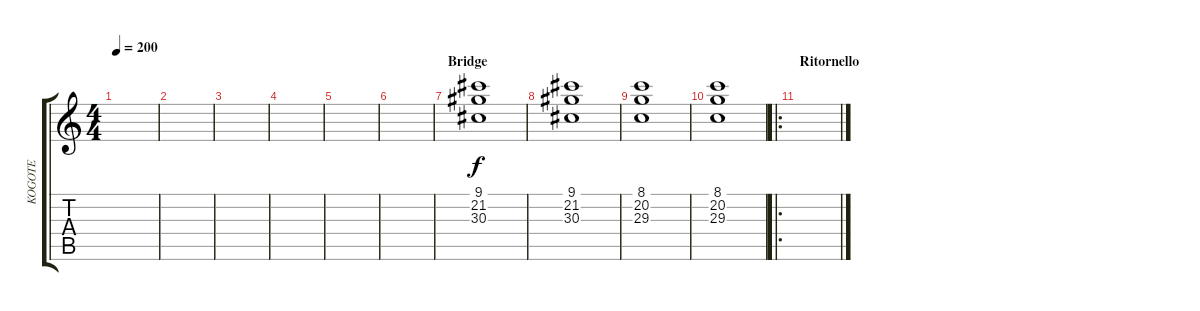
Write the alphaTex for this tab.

\track ("KOGOTE" "KOGOTE") {instrument drawbarorgan}
\staff {score tabs}
\tuning (E4 B3 G3 D3 A2 E2) {hide}
\ts (4 4)
\tempo 200
\clef g2
\ks c
|
|
|
|
|
|
\section ("" "Bridge")
(9.1 21.2 30.3).1 |
(9.1 21.2 30.3).1 |
(8.1 20.2 29.3).1 |
(8.1 20.2 29.3).1 |
\ro
\section ("" "Ritornello")
